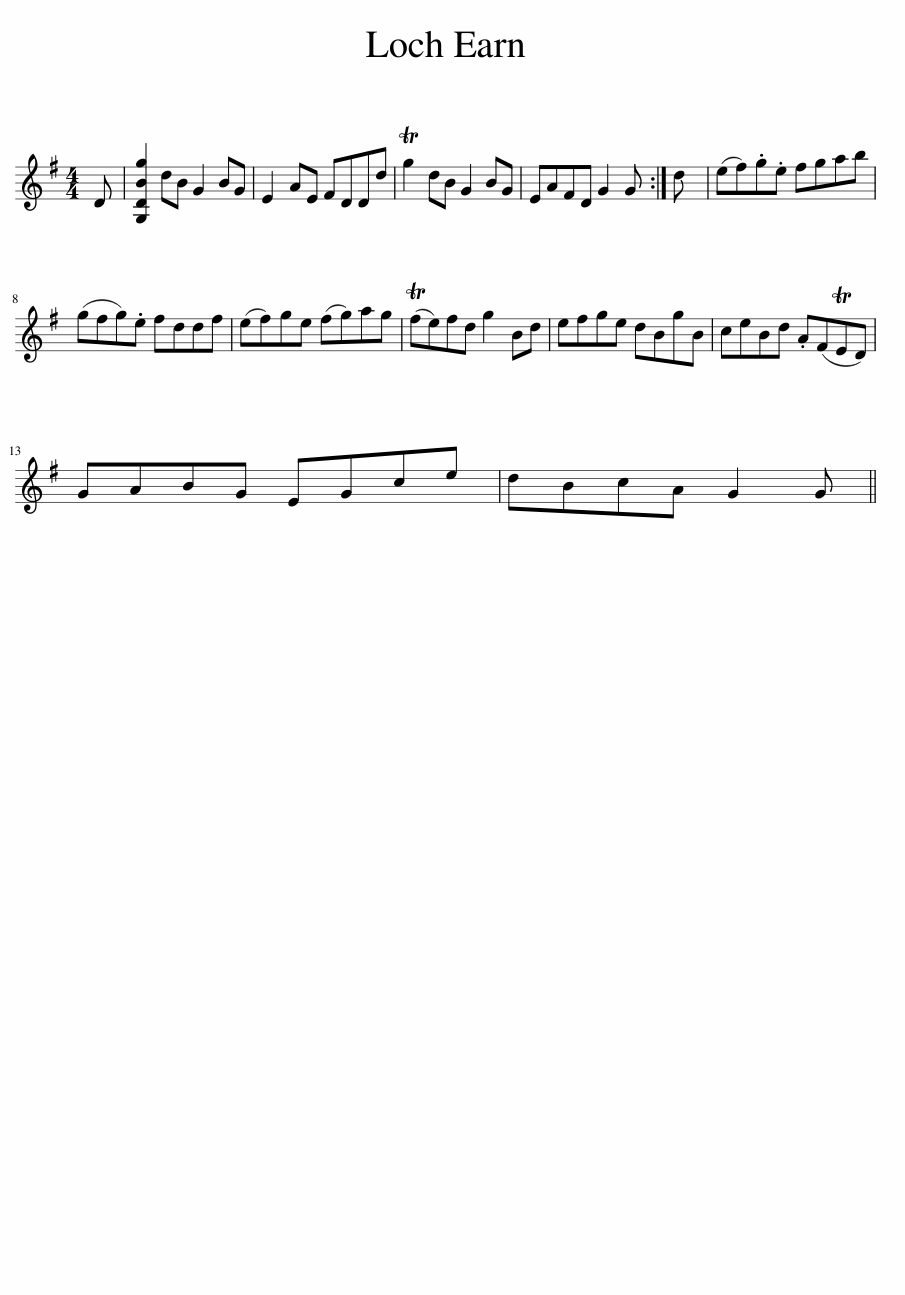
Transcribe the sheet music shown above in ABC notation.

X:1
L:1/8
M:4/4
I:linebreak $
K:G
V:1 treble
V:1
 D | [G,DBg]2 dB G2 BG | E2 AE FDDd | Tg2 dB G2 BG | EAFD G2 G :| %5
 d | (ef).g.e fgab |$ (gfg).e fddf | (ef)ge (fg)ag | (Tfe)fd g2 Bd | %10
 efge dBgB | ceBd .A(FTED) |$ GABG EGce | dBcA G2 G || %14
